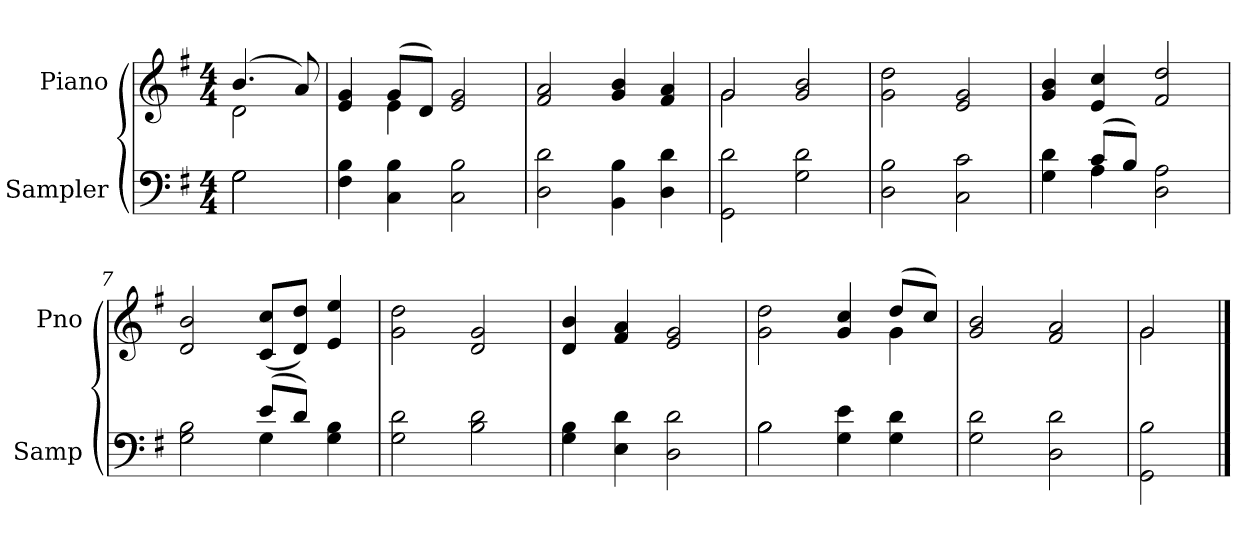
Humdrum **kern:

**kern	**kern
*part2	*part1
*staff2	*staff1
*I"Sampler	*I"Piano
*I'Samp	*I'Pno
*clefF4	*clefG2
*k[f#]	*k[f#]
*G:	*G:
*M4/4	*M4/4
=1	=1
*^	*^
2G\	2G	(4.b/	2d
.	.	8a/)	.
*v	*v	*	*
=2	=2	=2
4F# 4B	4e 4g	4ryy
4C 4B	(8g/L	4e
.	8d/J)	.
2C 2B	2e 2g	2ryy
*	*v	*v
=3	=3
2D 2d	2f# 2a
4BB 4B	4g 4b
4D 4d	4f# 4a
=4	=4
*	*^
2GG 2d	2g/	2g
2G 2d	2g 2b	2ryy
*	*v	*v
=5	=5
2D 2B	2g 2dd
2C 2c	2e 2g
=6	=6
*^	*
4G 4d	4ryy	4g 4b
(8c/L	4A	4e 4cc
8B/J)	.	.
2D 2A	2ryy	2f# 2dd
=7	=7	=7
2G 2B	2ryy	2d 2b
(8e/L	4G	(8c/ 8cc/L
8d/J)	.	8d/ 8dd/J)
4G 4B	4ryy	4e 4ee
*v	*v	*
=8	=8
2G 2d	2g 2dd
2B 2d	2d 2g
=9	=9
4G 4B	4d 4b
4E 4d	4f# 4a
2D 2d	2e 2g
=10	=10
*^	*^
2B\	2B	2g 2dd	2.ryy
4G 4e	2ryy	4g 4cc	.
4G 4d	.	(8dd/L	4g
.	.	8cc/J)	.
*v	*v	*	*
*	*v	*v
=11	=11
2G 2d	2g 2b
2D 2d	2f# 2a
=12	=12
*	*^
2GG 2B	2g/	2g
*	*v	*v
==	==
*-	*-
